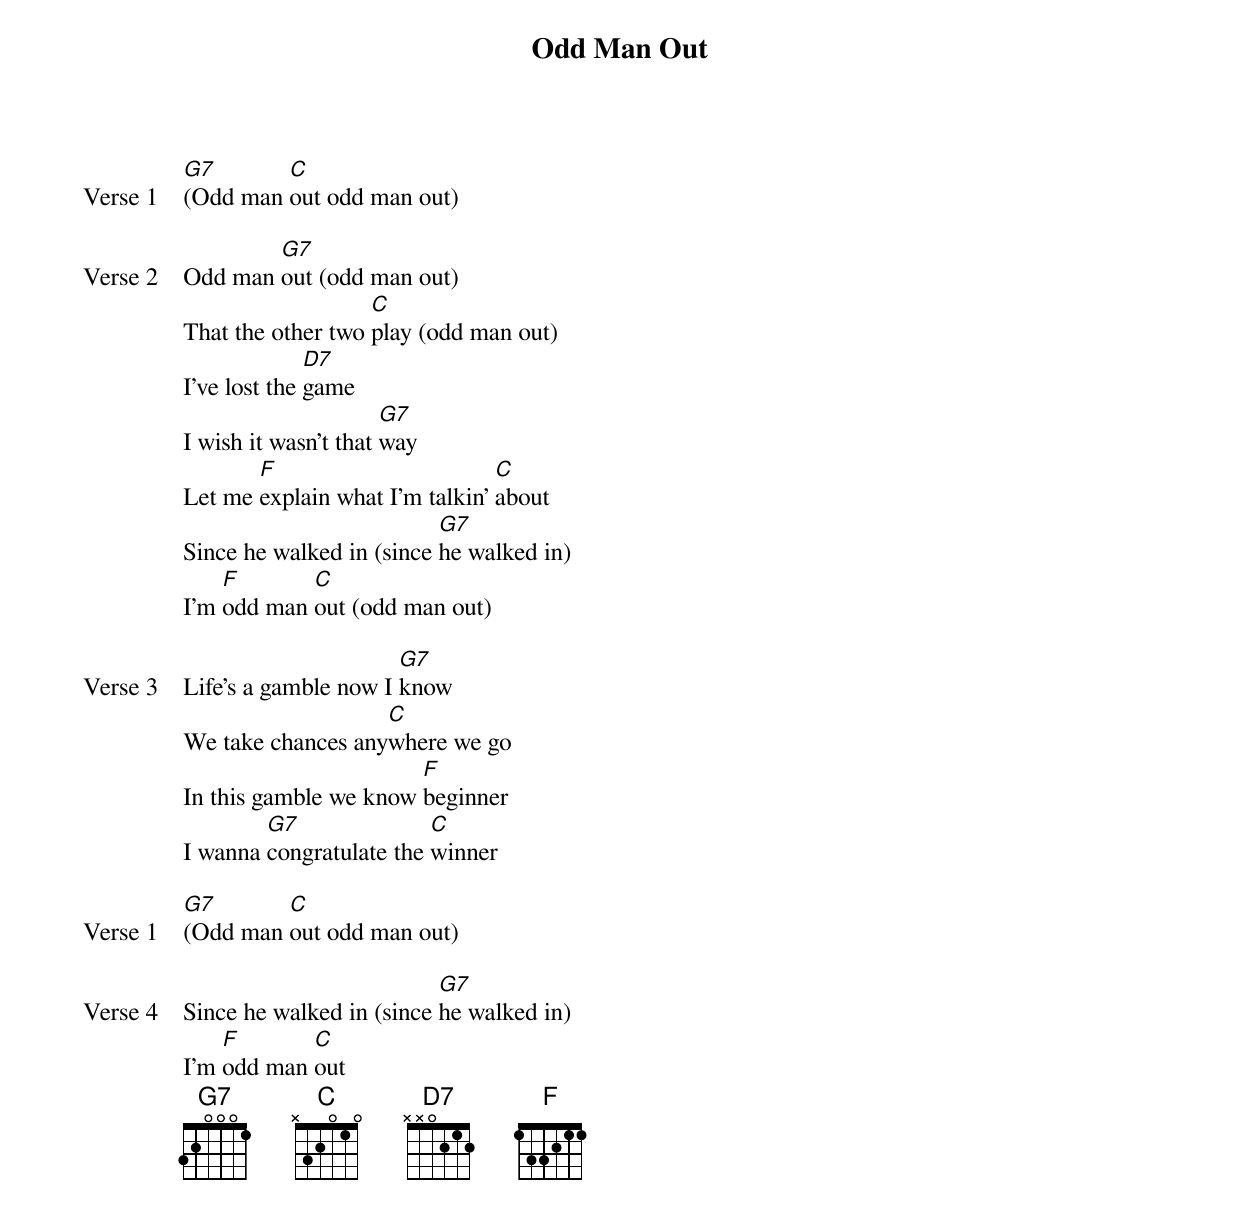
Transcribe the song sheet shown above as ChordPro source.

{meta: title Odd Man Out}
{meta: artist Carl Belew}
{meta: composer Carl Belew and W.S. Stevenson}

{start_of_verse: Verse 1}
[G7](Odd man [C]out odd man out)
{end_of_verse}

{start_of_verse: Verse 2}
Odd man [G7]out (odd man out)
That the other two [C]play (odd man out)
I've lost the [D7]game
I wish it wasn't that [G7]way
Let me [F]explain what I'm talkin' [C]about
Since he walked in (since [G7]he walked in)
I'm [F]odd man [C]out (odd man out)
{end_of_verse}

{start_of_verse: Verse 3}
Life's a gamble now I [G7]know
We take chances any[C]where we go
In this gamble we know [F]beginner
I wanna [G7]congratulate the [C]winner
{end_of_verse}

{start_of_verse: Verse 1}
[G7](Odd man [C]out odd man out)
{end_of_verse}

{start_of_verse: Verse 4}
Since he walked in (since [G7]he walked in)
I'm [F]odd man [C]out
{end_of_verse}
